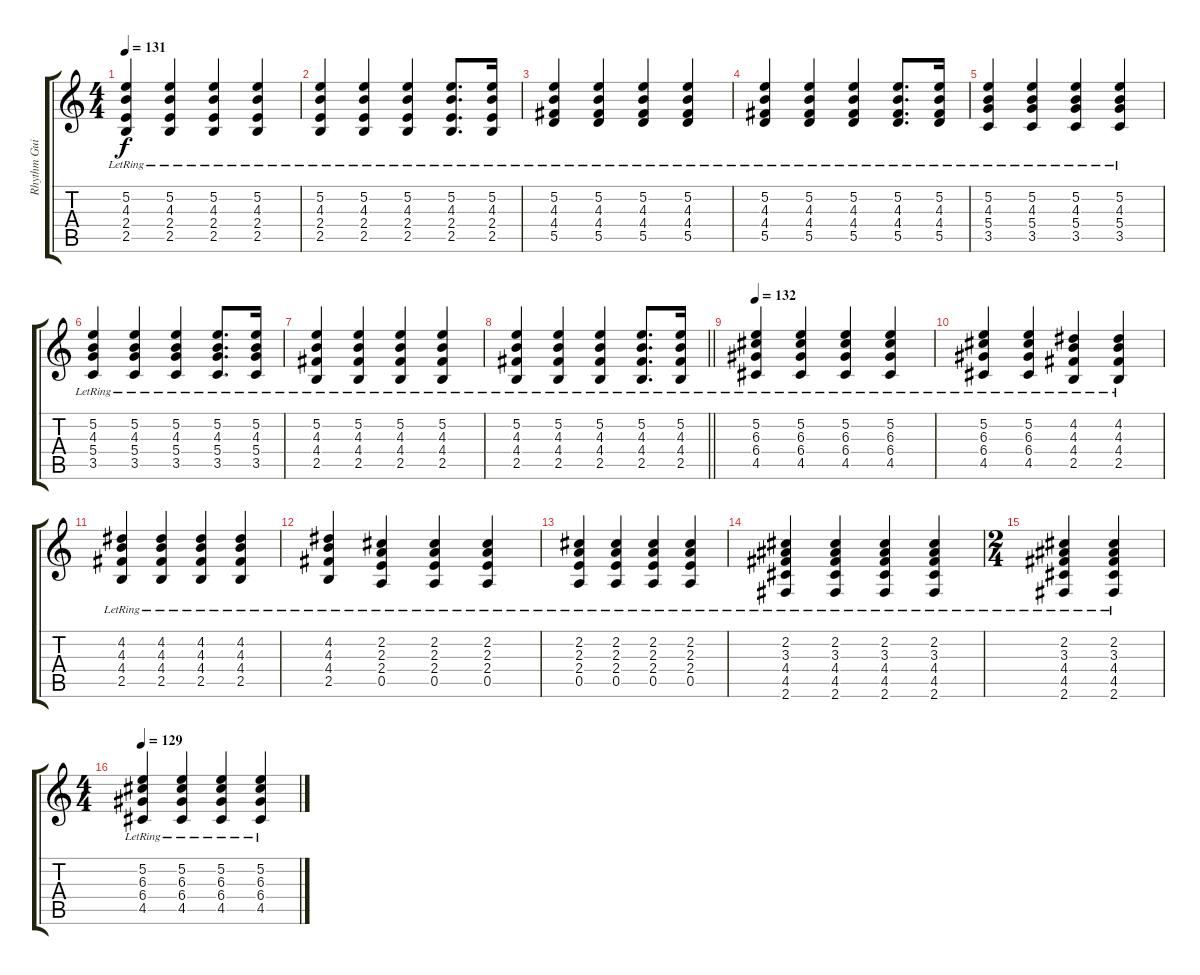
\track ("Rhythm Guitar" "Rhythm Gui") {instrument acousticguitarsteel}
\staff {score tabs}
\tuning (E4 B3 G3 D3 A2 E2) {hide}
\ts (4 4)
\tempo 131
\clef g2
\ks c
(5.2{lr} 4.3{lr} 2.4{lr} 2.5{lr}).4{dy f} (5.2{lr} 4.3{lr} 2.4{lr} 2.5{lr}).4 (5.2{lr} 4.3{lr} 2.4{lr} 2.5{lr}).4 (5.2{lr} 4.3{lr} 2.4{lr} 2.5{lr}).4 |
(5.2{lr} 4.3{lr} 2.4{lr} 2.5{lr}).4 (5.2{lr} 4.3{lr} 2.4{lr} 2.5{lr}).4 (5.2{lr} 4.3{lr} 2.4{lr} 2.5{lr}).4 (5.2{lr} 4.3{lr} 2.4{lr} 2.5{lr}).8{d} (5.2{lr} 4.3{lr} 2.4{lr} 2.5{lr}).16 |
(5.2{lr} 4.3{lr} 4.4{lr} 5.5{lr}).4 (5.2{lr} 4.3{lr} 4.4{lr} 5.5{lr}).4 (5.2{lr} 4.3{lr} 4.4{lr} 5.5{lr}).4 (5.2{lr} 4.3{lr} 4.4{lr} 5.5{lr}).4 |
(5.2{lr} 4.3{lr} 4.4{lr} 5.5{lr}).4 (5.2{lr} 4.3{lr} 4.4{lr} 5.5{lr}).4 (5.2{lr} 4.3{lr} 4.4{lr} 5.5{lr}).4 (5.2{lr} 4.3{lr} 4.4{lr} 5.5{lr}).8{d} (5.2{lr} 4.3{lr} 4.4{lr} 5.5{lr}).16 |
(5.2{lr} 4.3{lr} 5.4{lr} 3.5{lr}).4 (5.2{lr} 4.3{lr} 5.4{lr} 3.5{lr}).4 (5.2{lr} 4.3{lr} 5.4{lr} 3.5{lr}).4 (5.2{lr} 4.3{lr} 5.4{lr} 3.5{lr}).4 |
(5.2{lr} 4.3{lr} 5.4{lr} 3.5{lr}).4 (5.2{lr} 4.3{lr} 5.4{lr} 3.5{lr}).4 (5.2{lr} 4.3{lr} 5.4{lr} 3.5{lr}).4 (5.2{lr} 4.3{lr} 5.4{lr} 3.5{lr}).8{d} (5.2{lr} 4.3{lr} 5.4{lr} 3.5{lr}).16 |
(5.2{lr} 4.3{lr} 4.4{lr} 2.5{lr}).4 (5.2{lr} 4.3{lr} 4.4{lr} 2.5{lr}).4 (5.2{lr} 4.3{lr} 4.4{lr} 2.5{lr}).4 (5.2{lr} 4.3{lr} 4.4{lr} 2.5{lr}).4 |
\barLineRight lightlight
(5.2{lr} 4.3{lr} 4.4{lr} 2.5{lr}).4 (5.2{lr} 4.3{lr} 4.4{lr} 2.5{lr}).4 (5.2{lr} 4.3{lr} 4.4{lr} 2.5{lr}).4 (5.2{lr} 4.3{lr} 4.4{lr} 2.5{lr}).8{d} (5.2{lr} 4.3{lr} 4.4{lr} 2.5{lr}).16 |
\tempo 132
(5.2{lr} 6.3{lr} 6.4{lr} 4.5{lr}).4 (5.2{lr} 6.3{lr} 6.4{lr} 4.5{lr}).4 (5.2{lr} 6.3{lr} 6.4{lr} 4.5{lr}).4 (5.2{lr} 6.3{lr} 6.4{lr} 4.5{lr}).4 |
(5.2{lr} 6.3{lr} 6.4{lr} 4.5{lr}).4 (5.2{lr} 6.3{lr} 6.4{lr} 4.5{lr}).4 (4.2{lr} 4.3{lr} 4.4{lr} 2.5{lr}).4 (4.2{lr} 4.3{lr} 4.4{lr} 2.5{lr}).4 |
(4.2{lr} 4.3{lr} 4.4{lr} 2.5{lr}).4 (4.2{lr} 4.3{lr} 4.4{lr} 2.5{lr}).4 (4.2{lr} 4.3{lr} 4.4{lr} 2.5{lr}).4 (4.2{lr} 4.3{lr} 4.4{lr} 2.5{lr}).4 |
(4.2{lr} 4.3{lr} 4.4{lr} 2.5{lr}).4 (2.2{lr} 2.3{lr} 2.4{lr} 0.5{lr}).4 (2.2{lr} 2.3{lr} 2.4{lr} 0.5{lr}).4 (2.2{lr} 2.3{lr} 2.4{lr} 0.5{lr}).4 |
(2.2{lr} 2.3{lr} 2.4{lr} 0.5{lr}).4 (2.2{lr} 2.3{lr} 2.4{lr} 0.5{lr}).4 (2.2{lr} 2.3{lr} 2.4{lr} 0.5{lr}).4 (2.2{lr} 2.3{lr} 2.4{lr} 0.5{lr}).4 |
(2.2 3.3{lr} 4.4{lr} 4.5{lr} 2.6{lr}).4 (2.2 3.3{lr} 4.4{lr} 4.5{lr} 2.6{lr}).4 (2.2 3.3{lr} 4.4{lr} 4.5{lr} 2.6{lr}).4 (2.2 3.3{lr} 4.4{lr} 4.5{lr} 2.6{lr}).4 |
\ts (2 4)
(2.2 3.3{lr} 4.4{lr} 4.5{lr} 2.6{lr}).4 (2.2 3.3{lr} 4.4{lr} 4.5{lr} 2.6{lr}).4 |
\ts (4 4)
\tempo 129
(5.2{lr} 6.3{lr} 6.4{lr} 4.5{lr}).4 (5.2{lr} 6.3{lr} 6.4{lr} 4.5{lr}).4 (5.2{lr} 6.3{lr} 6.4{lr} 4.5{lr}).4 (5.2{lr} 6.3{lr} 6.4{lr} 4.5{lr}).4
